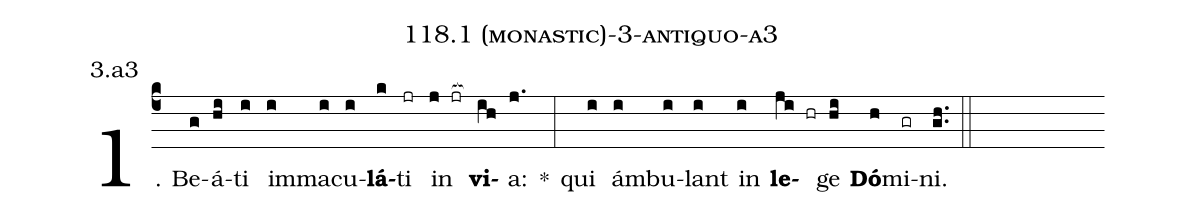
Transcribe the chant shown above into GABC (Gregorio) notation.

name: 118.1 (monastic)-3-antiquo-a3;
annotation: 3.a3;
%%
(c4)1. Be(g)á(hi)ti(i) im(i)ma(i)cu(i)<b>lá</b>(k)ti(jr) in(j jr[ocb:1{]) <b>vi</b>(ih[ocb:0}])a:(j.) *(:) qui(i) ám(i)bu(i)lant(i) in(i) <b>le</b>(ji hr)ge(hi) <b>Dó</b>(h)mi(gr)ni.(gh..) (::)
